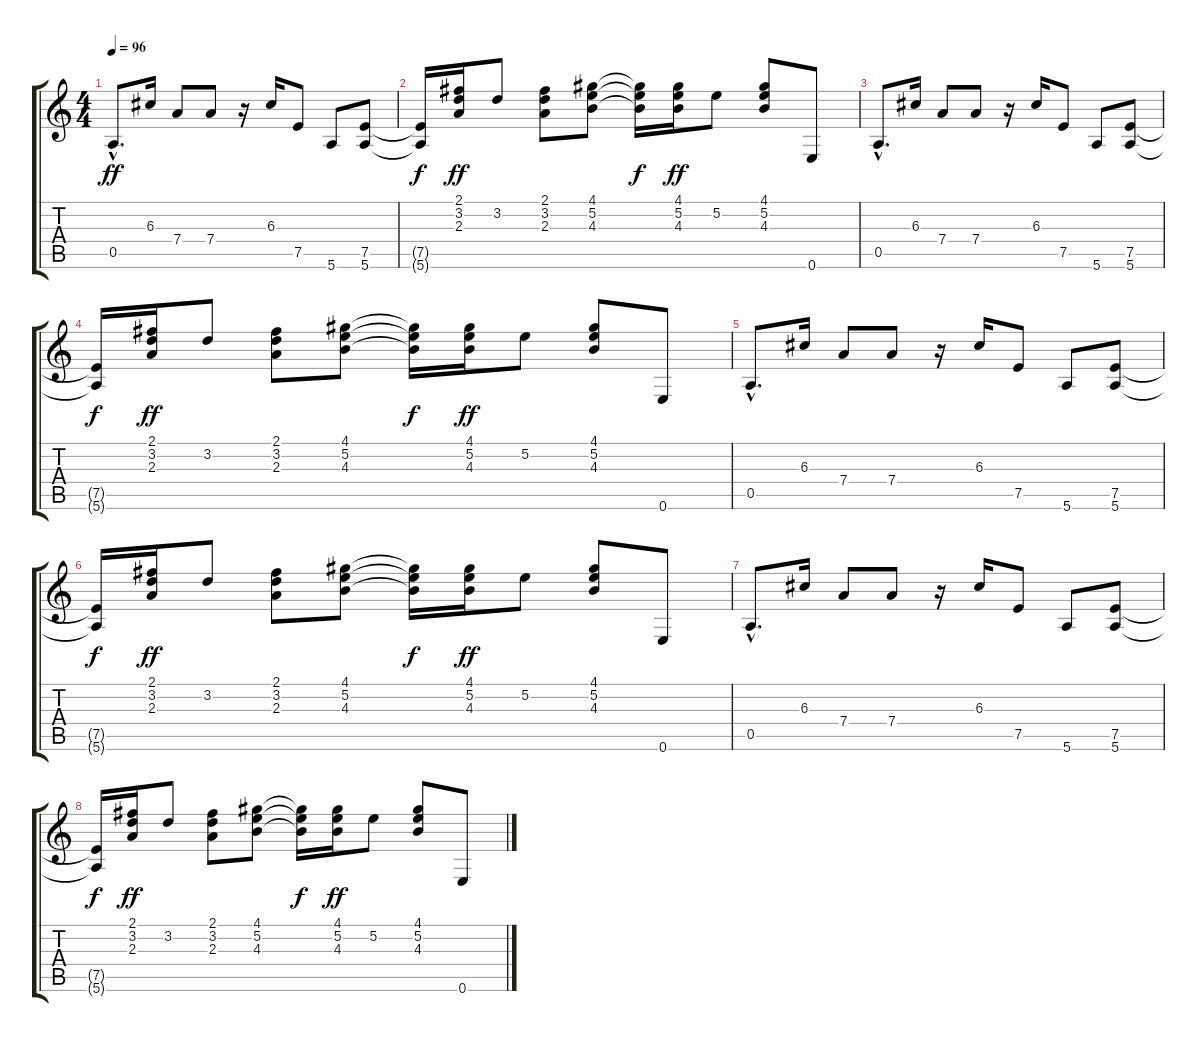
\track "" {instrument distortionguitar}
\staff {score tabs}
\tuning (E4 B3 G3 D3 A2 E2) {hide}
\ts (4 4)
\tempo 96
\clef g2
\ks c
0.5{hac}.8{d dy ff} 6.3.16 7.4.8 7.4.8 r.16 6.3.16 7.5.8 5.6.8 (7.5 5.6).8 |
(7.5{t} 5.6{t}).16{dy f} (2.1 3.2 2.3).16{dy ff} 3.2.8 (2.1 3.2 2.3).8 (4.1 5.2 4.3).8 (4.1{t} 5.2{t} 4.3{t}).16{dy f} (4.1 5.2 4.3).16{dy ff} 5.2.8 (4.1 5.2 4.3).8 0.6.8 |
0.5{hac}.8{d} 6.3.16 7.4.8 7.4.8 r.16 6.3.16 7.5.8 5.6.8 (7.5 5.6).8 |
(7.5{t} 5.6{t}).16{dy f} (2.1 3.2 2.3).16{dy ff} 3.2.8 (2.1 3.2 2.3).8 (4.1 5.2 4.3).8 (4.1{t} 5.2{t} 4.3{t}).16{dy f} (4.1 5.2 4.3).16{dy ff} 5.2.8 (4.1 5.2 4.3).8 0.6.8 |
0.5{hac}.8{d} 6.3.16 7.4.8 7.4.8 r.16 6.3.16 7.5.8 5.6.8 (7.5 5.6).8 |
(7.5{t} 5.6{t}).16{dy f} (2.1 3.2 2.3).16{dy ff} 3.2.8 (2.1 3.2 2.3).8 (4.1 5.2 4.3).8 (4.1{t} 5.2{t} 4.3{t}).16{dy f} (4.1 5.2 4.3).16{dy ff} 5.2.8 (4.1 5.2 4.3).8 0.6.8 |
0.5{hac}.8{d} 6.3.16 7.4.8 7.4.8 r.16 6.3.16 7.5.8 5.6.8 (7.5 5.6).8 |
(7.5{t} 5.6{t}).16{dy f} (2.1 3.2 2.3).16{dy ff} 3.2.8 (2.1 3.2 2.3).8 (4.1 5.2 4.3).8 (4.1{t} 5.2{t} 4.3{t}).16{dy f} (4.1 5.2 4.3).16{dy ff} 5.2.8 (4.1 5.2 4.3).8 0.6.8
